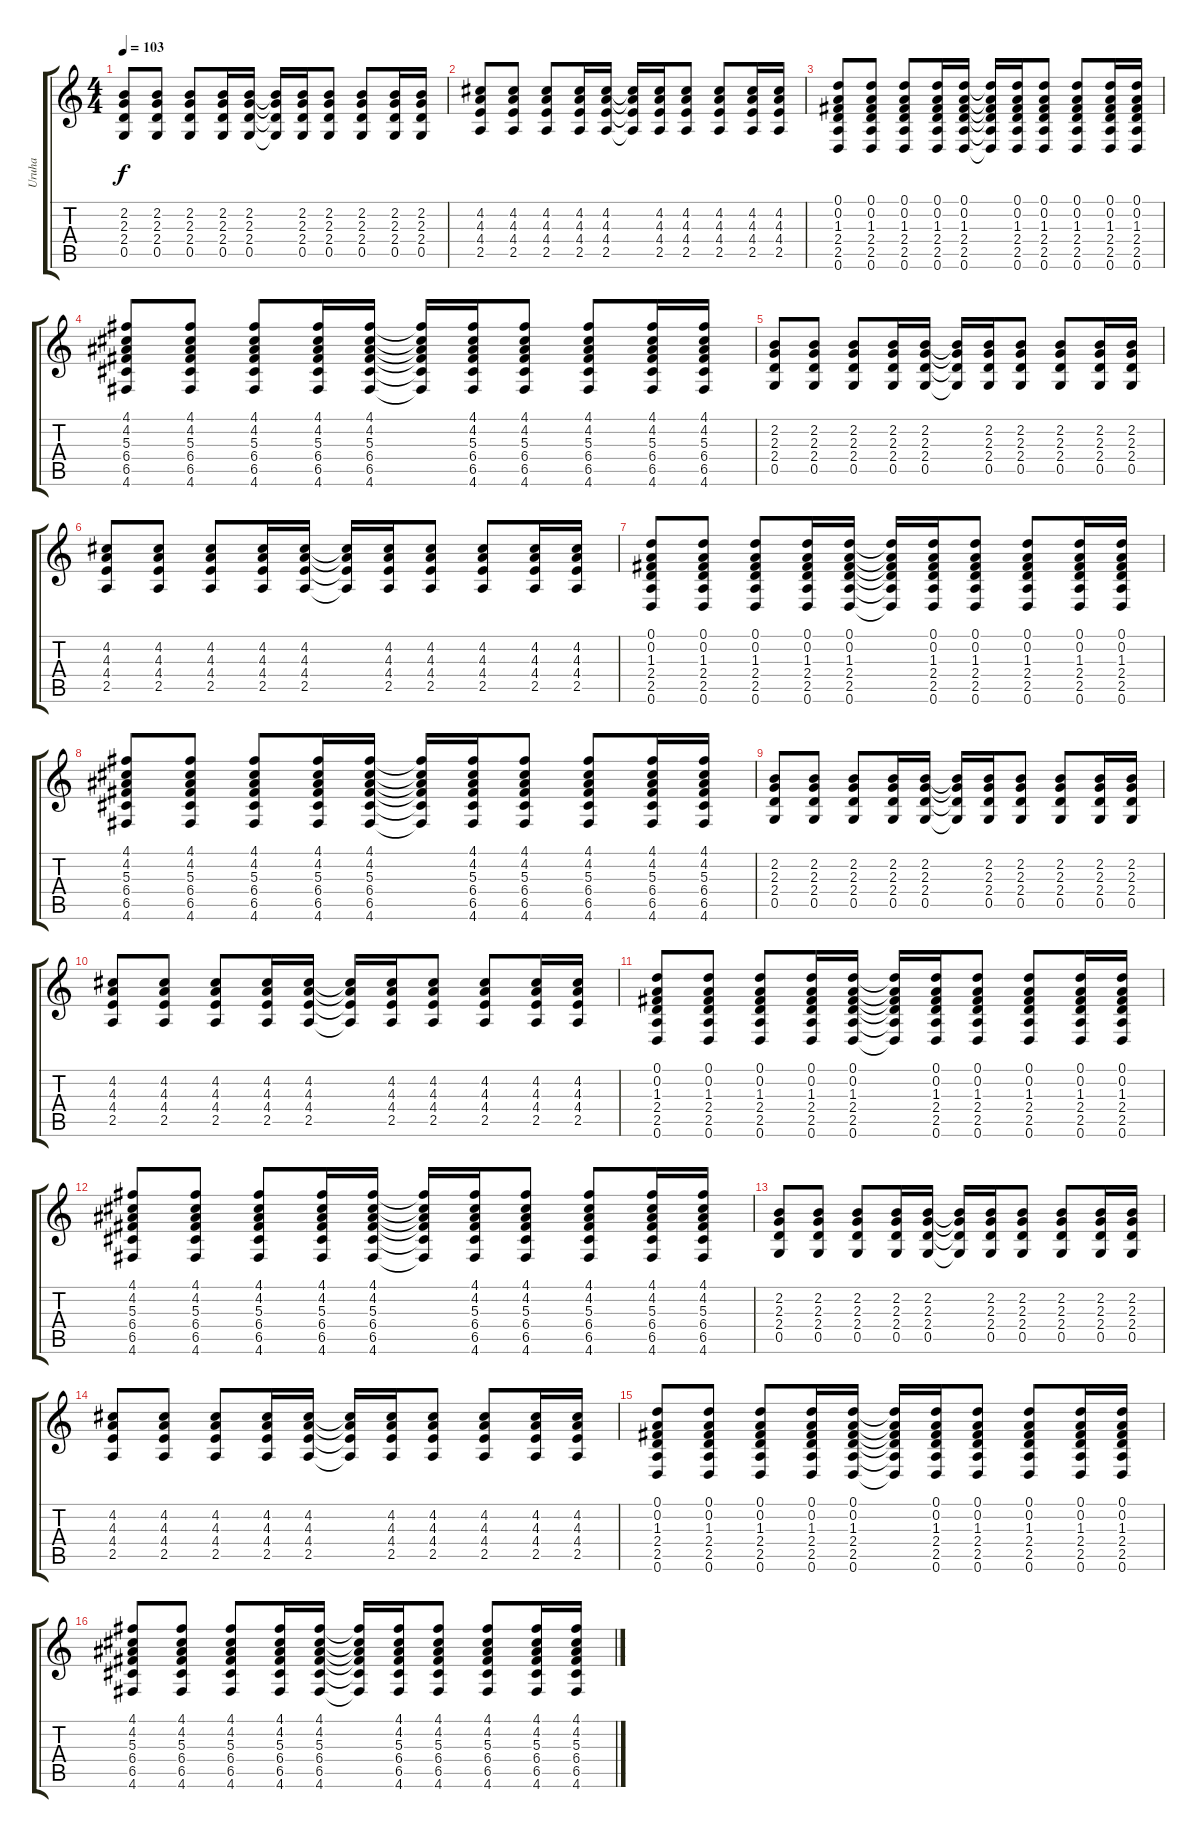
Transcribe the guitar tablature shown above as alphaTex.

\track ("Uruha" "Uruha") {instrument overdrivenguitar}
\staff {score tabs}
\tuning (D4 A3 F3 C3 G2 D2) {hide}
\ts (4 4)
\tempo 103
\clef g2
\ks c
(2.2 2.3 2.4 0.5).8{dy f} (2.2 2.3 2.4 0.5).8 (2.2 2.3 2.4 0.5).8 (2.2 2.3 2.4 0.5).16 (2.2 2.3 2.4 0.5).16 (2.2{t} 2.3{t} 2.4{t} 0.5{t}).16 (2.2 2.3 2.4 0.5).16 (2.2 2.3 2.4 0.5).8 (2.2 2.3 2.4 0.5).8 (2.2 2.3 2.4 0.5).16 (2.2 2.3 2.4 0.5).16 |
(4.2 4.3 4.4 2.5).8 (4.2 4.3 4.4 2.5).8 (4.2 4.3 4.4 2.5).8 (4.2 4.3 4.4 2.5).16 (4.2 4.3 4.4 2.5).16 (4.2{t} 4.3{t} 4.4{t} 2.5{t}).16 (4.2 4.3 4.4 2.5).16 (4.2 4.3 4.4 2.5).8 (4.2 4.3 4.4 2.5).8 (4.2 4.3 4.4 2.5).16 (4.2 4.3 4.4 2.5).16 |
(0.1 0.2 1.3 2.4 2.5 0.6).8 (0.1 0.2 1.3 2.4 2.5 0.6).8 (0.1 0.2 1.3 2.4 2.5 0.6).8 (0.1 0.2 1.3 2.4 2.5 0.6).16 (0.1 0.2 1.3 2.4 2.5 0.6).16 (0.1{t} 0.2{t} 1.3{t} 2.4{t} 2.5{t} 0.6{t}).16 (0.1 0.2 1.3 2.4 2.5 0.6).16 (0.1 0.2 1.3 2.4 2.5 0.6).8 (0.1 0.2 1.3 2.4 2.5 0.6).8 (0.1 0.2 1.3 2.4 2.5 0.6).16 (0.1 0.2 1.3 2.4 2.5 0.6).16 |
(4.1 4.2 5.3 6.4 6.5 4.6).8 (4.1 4.2 5.3 6.4 6.5 4.6).8 (4.1 4.2 5.3 6.4 6.5 4.6).8 (4.1 4.2 5.3 6.4 6.5 4.6).16 (4.1 4.2 5.3 6.4 6.5 4.6).16 (4.1{t} 4.2{t} 5.3{t} 6.4{t} 6.5{t} 4.6{t}).16 (4.1 4.2 5.3 6.4 6.5 4.6).16 (4.1 4.2 5.3 6.4 6.5 4.6).8 (4.1 4.2 5.3 6.4 6.5 4.6).8 (4.1 4.2 5.3 6.4 6.5 4.6).16 (4.1 4.2 5.3 6.4 6.5 4.6).16 |
(2.2 2.3 2.4 0.5).8 (2.2 2.3 2.4 0.5).8 (2.2 2.3 2.4 0.5).8 (2.2 2.3 2.4 0.5).16 (2.2 2.3 2.4 0.5).16 (2.2{t} 2.3{t} 2.4{t} 0.5{t}).16 (2.2 2.3 2.4 0.5).16 (2.2 2.3 2.4 0.5).8 (2.2 2.3 2.4 0.5).8 (2.2 2.3 2.4 0.5).16 (2.2 2.3 2.4 0.5).16 |
(4.2 4.3 4.4 2.5).8 (4.2 4.3 4.4 2.5).8 (4.2 4.3 4.4 2.5).8 (4.2 4.3 4.4 2.5).16 (4.2 4.3 4.4 2.5).16 (4.2{t} 4.3{t} 4.4{t} 2.5{t}).16 (4.2 4.3 4.4 2.5).16 (4.2 4.3 4.4 2.5).8 (4.2 4.3 4.4 2.5).8 (4.2 4.3 4.4 2.5).16 (4.2 4.3 4.4 2.5).16 |
(0.1 0.2 1.3 2.4 2.5 0.6).8 (0.1 0.2 1.3 2.4 2.5 0.6).8 (0.1 0.2 1.3 2.4 2.5 0.6).8 (0.1 0.2 1.3 2.4 2.5 0.6).16 (0.1 0.2 1.3 2.4 2.5 0.6).16 (0.1{t} 0.2{t} 1.3{t} 2.4{t} 2.5{t} 0.6{t}).16 (0.1 0.2 1.3 2.4 2.5 0.6).16 (0.1 0.2 1.3 2.4 2.5 0.6).8 (0.1 0.2 1.3 2.4 2.5 0.6).8 (0.1 0.2 1.3 2.4 2.5 0.6).16 (0.1 0.2 1.3 2.4 2.5 0.6).16 |
(4.1 4.2 5.3 6.4 6.5 4.6).8 (4.1 4.2 5.3 6.4 6.5 4.6).8 (4.1 4.2 5.3 6.4 6.5 4.6).8 (4.1 4.2 5.3 6.4 6.5 4.6).16 (4.1 4.2 5.3 6.4 6.5 4.6).16 (4.1{t} 4.2{t} 5.3{t} 6.4{t} 6.5{t} 4.6{t}).16 (4.1 4.2 5.3 6.4 6.5 4.6).16 (4.1 4.2 5.3 6.4 6.5 4.6).8 (4.1 4.2 5.3 6.4 6.5 4.6).8 (4.1 4.2 5.3 6.4 6.5 4.6).16 (4.1 4.2 5.3 6.4 6.5 4.6).16 |
(2.2 2.3 2.4 0.5).8 (2.2 2.3 2.4 0.5).8 (2.2 2.3 2.4 0.5).8 (2.2 2.3 2.4 0.5).16 (2.2 2.3 2.4 0.5).16 (2.2{t} 2.3{t} 2.4{t} 0.5{t}).16 (2.2 2.3 2.4 0.5).16 (2.2 2.3 2.4 0.5).8 (2.2 2.3 2.4 0.5).8 (2.2 2.3 2.4 0.5).16 (2.2 2.3 2.4 0.5).16 |
(4.2 4.3 4.4 2.5).8 (4.2 4.3 4.4 2.5).8 (4.2 4.3 4.4 2.5).8 (4.2 4.3 4.4 2.5).16 (4.2 4.3 4.4 2.5).16 (4.2{t} 4.3{t} 4.4{t} 2.5{t}).16 (4.2 4.3 4.4 2.5).16 (4.2 4.3 4.4 2.5).8 (4.2 4.3 4.4 2.5).8 (4.2 4.3 4.4 2.5).16 (4.2 4.3 4.4 2.5).16 |
(0.1 0.2 1.3 2.4 2.5 0.6).8 (0.1 0.2 1.3 2.4 2.5 0.6).8 (0.1 0.2 1.3 2.4 2.5 0.6).8 (0.1 0.2 1.3 2.4 2.5 0.6).16 (0.1 0.2 1.3 2.4 2.5 0.6).16 (0.1{t} 0.2{t} 1.3{t} 2.4{t} 2.5{t} 0.6{t}).16 (0.1 0.2 1.3 2.4 2.5 0.6).16 (0.1 0.2 1.3 2.4 2.5 0.6).8 (0.1 0.2 1.3 2.4 2.5 0.6).8 (0.1 0.2 1.3 2.4 2.5 0.6).16 (0.1 0.2 1.3 2.4 2.5 0.6).16 |
(4.1 4.2 5.3 6.4 6.5 4.6).8 (4.1 4.2 5.3 6.4 6.5 4.6).8 (4.1 4.2 5.3 6.4 6.5 4.6).8 (4.1 4.2 5.3 6.4 6.5 4.6).16 (4.1 4.2 5.3 6.4 6.5 4.6).16 (4.1{t} 4.2{t} 5.3{t} 6.4{t} 6.5{t} 4.6{t}).16 (4.1 4.2 5.3 6.4 6.5 4.6).16 (4.1 4.2 5.3 6.4 6.5 4.6).8 (4.1 4.2 5.3 6.4 6.5 4.6).8 (4.1 4.2 5.3 6.4 6.5 4.6).16 (4.1 4.2 5.3 6.4 6.5 4.6).16 |
(2.2 2.3 2.4 0.5).8 (2.2 2.3 2.4 0.5).8 (2.2 2.3 2.4 0.5).8 (2.2 2.3 2.4 0.5).16 (2.2 2.3 2.4 0.5).16 (2.2{t} 2.3{t} 2.4{t} 0.5{t}).16 (2.2 2.3 2.4 0.5).16 (2.2 2.3 2.4 0.5).8 (2.2 2.3 2.4 0.5).8 (2.2 2.3 2.4 0.5).16 (2.2 2.3 2.4 0.5).16 |
(4.2 4.3 4.4 2.5).8 (4.2 4.3 4.4 2.5).8 (4.2 4.3 4.4 2.5).8 (4.2 4.3 4.4 2.5).16 (4.2 4.3 4.4 2.5).16 (4.2{t} 4.3{t} 4.4{t} 2.5{t}).16 (4.2 4.3 4.4 2.5).16 (4.2 4.3 4.4 2.5).8 (4.2 4.3 4.4 2.5).8 (4.2 4.3 4.4 2.5).16 (4.2 4.3 4.4 2.5).16 |
(0.1 0.2 1.3 2.4 2.5 0.6).8 (0.1 0.2 1.3 2.4 2.5 0.6).8 (0.1 0.2 1.3 2.4 2.5 0.6).8 (0.1 0.2 1.3 2.4 2.5 0.6).16 (0.1 0.2 1.3 2.4 2.5 0.6).16 (0.1{t} 0.2{t} 1.3{t} 2.4{t} 2.5{t} 0.6{t}).16 (0.1 0.2 1.3 2.4 2.5 0.6).16 (0.1 0.2 1.3 2.4 2.5 0.6).8 (0.1 0.2 1.3 2.4 2.5 0.6).8 (0.1 0.2 1.3 2.4 2.5 0.6).16 (0.1 0.2 1.3 2.4 2.5 0.6).16 |
(4.1 4.2 5.3 6.4 6.5 4.6).8 (4.1 4.2 5.3 6.4 6.5 4.6).8 (4.1 4.2 5.3 6.4 6.5 4.6).8 (4.1 4.2 5.3 6.4 6.5 4.6).16 (4.1 4.2 5.3 6.4 6.5 4.6).16 (4.1{t} 4.2{t} 5.3{t} 6.4{t} 6.5{t} 4.6{t}).16 (4.1 4.2 5.3 6.4 6.5 4.6).16 (4.1 4.2 5.3 6.4 6.5 4.6).8 (4.1 4.2 5.3 6.4 6.5 4.6).8 (4.1 4.2 5.3 6.4 6.5 4.6).16 (4.1 4.2 5.3 6.4 6.5 4.6).16
